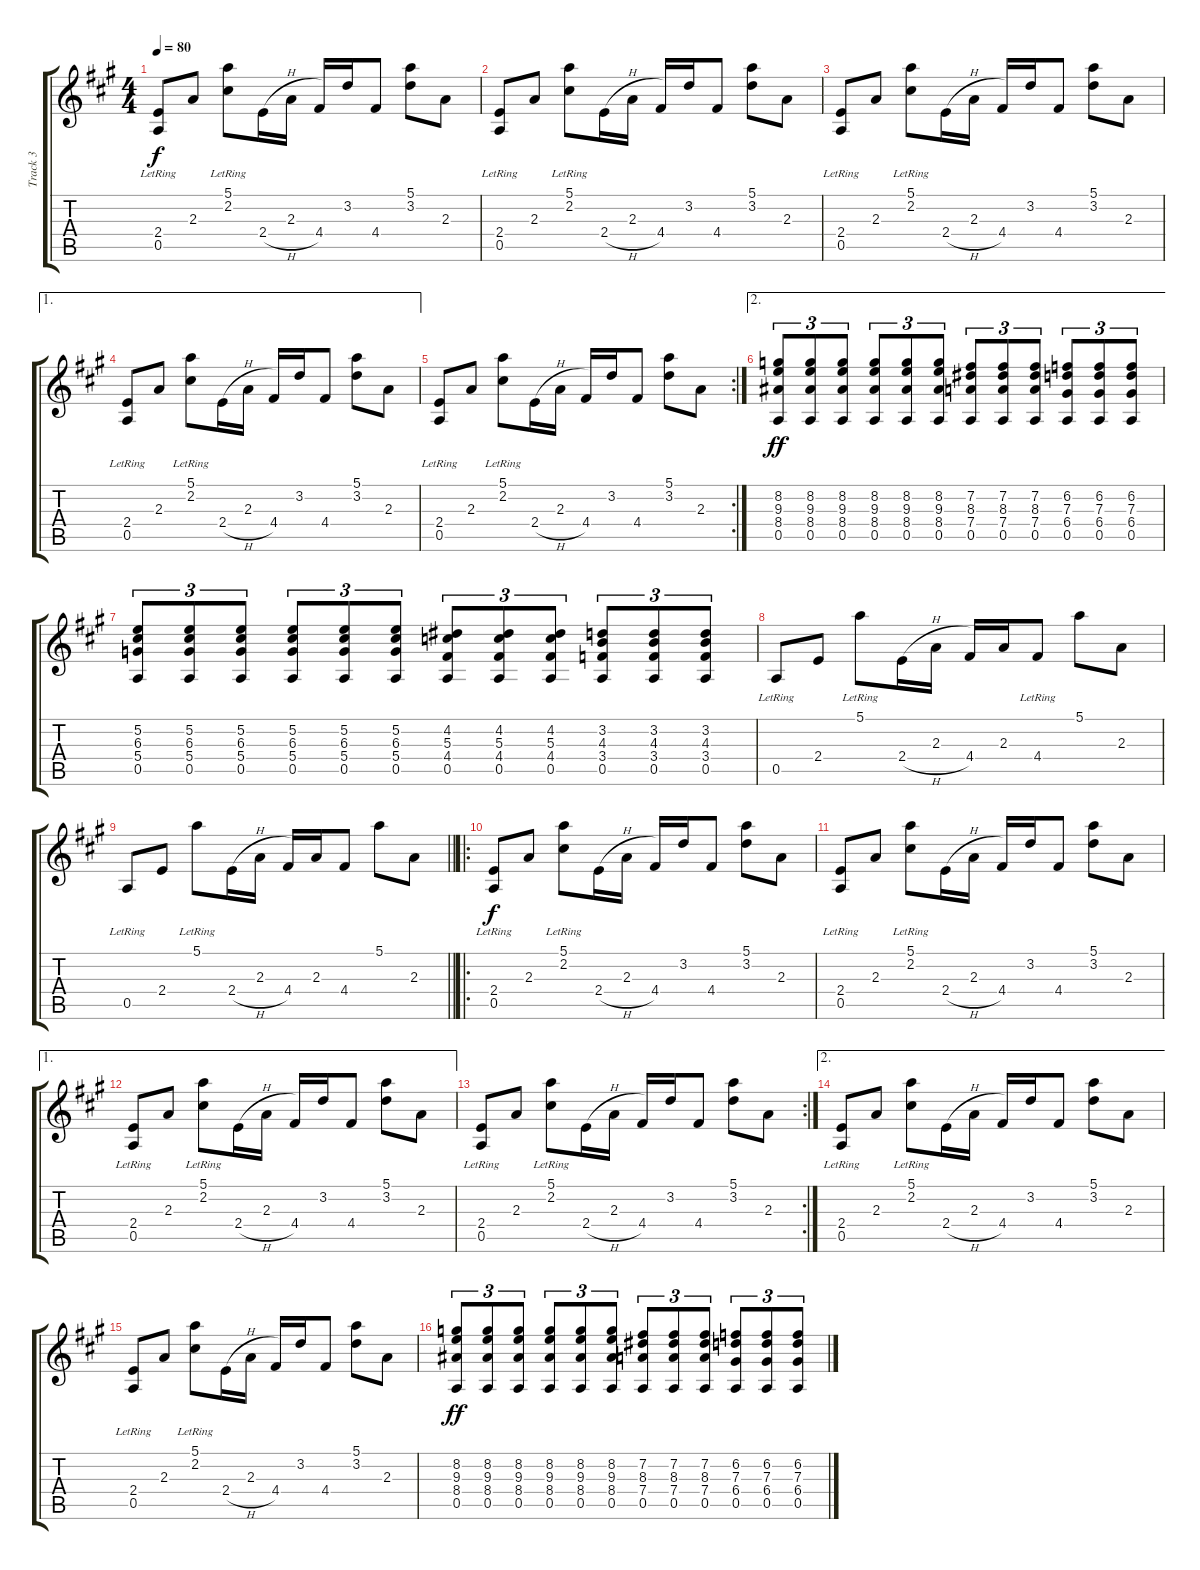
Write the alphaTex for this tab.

\track ("Track 3" "Track 3") {instrument electricguitarjazz}
\staff {score tabs}
\tuning (E4 B3 G3 D3 A2 E2) {hide}
\ts (4 4)
\tempo 80
\clef g2
\ks a
(2.4{lr} 0.5{lr}).8{dy f} 2.3.8 (5.1{lr} 2.2).8 2.4{h}.16 2.3.16 4.4.16 3.2.16 4.4.8 (5.1 3.2).8 2.3.8 |
(2.4{lr} 0.5{lr}).8 2.3.8 (5.1{lr} 2.2).8 2.4{h}.16 2.3.16 4.4.16 3.2.16 4.4.8 (5.1 3.2).8 2.3.8 |
(2.4{lr} 0.5{lr}).8 2.3.8 (5.1{lr} 2.2).8 2.4{h}.16 2.3.16 4.4.16 3.2.16 4.4.8 (5.1 3.2).8 2.3.8 |
\ae 1
(2.4{lr} 0.5{lr}).8 2.3.8 (5.1{lr} 2.2).8 2.4{h}.16 2.3.16 4.4.16 3.2.16 4.4.8 (5.1 3.2).8 2.3.8 |
\rc 2
(2.4{lr} 0.5{lr}).8 2.3.8 (5.1{lr} 2.2).8 2.4{h}.16 2.3.16 4.4.16 3.2.16 4.4.8 (5.1 3.2).8 2.3.8 |
\ae 2
(8.2 9.3 8.4 0.5).8{tu (3 2) dy ff} (8.2 9.3 8.4 0.5).8{tu (3 2)} (8.2 9.3 8.4 0.5).8{tu (3 2)} (8.2 9.3 8.4 0.5).8{tu (3 2)} (8.2 9.3 8.4 0.5).8{tu (3 2)} (8.2 9.3 8.4 0.5).8{tu (3 2)} (7.2 8.3 7.4 0.5).8{tu (3 2)} (7.2 8.3 7.4 0.5).8{tu (3 2)} (7.2 8.3 7.4 0.5).8{tu (3 2)} (6.2 7.3 6.4 0.5).8{tu (3 2)} (6.2 7.3 6.4 0.5).8{tu (3 2)} (6.2 7.3 6.4 0.5).8{tu (3 2)} |
(5.2 6.3 5.4 0.5).8{tu (3 2)} (5.2 6.3 5.4 0.5).8{tu (3 2)} (5.2 6.3 5.4 0.5).8{tu (3 2)} (5.2 6.3 5.4 0.5).8{tu (3 2)} (5.2 6.3 5.4 0.5).8{tu (3 2)} (5.2 6.3 5.4 0.5).8{tu (3 2)} (4.2 5.3 4.4 0.5).8{tu (3 2)} (4.2 5.3 4.4 0.5).8{tu (3 2)} (4.2 5.3 4.4 0.5).8{tu (3 2)} (3.2 4.3 3.4 0.5).8{tu (3 2)} (3.2 4.3 3.4 0.5).8{tu (3 2)} (3.2 4.3 3.4 0.5).8{tu (3 2)} |
0.5{lr}.8{volume 16} 2.4.8 5.1{lr}.8 2.4{h}.16 2.3.16 4.4.16 2.3.16 4.4{lr}.8 5.1.8 2.3.8 |
\barLineRight lightlight
0.5{lr}.8 2.4.8 5.1{lr}.8 2.4{h}.16 2.3.16 4.4.16 2.3.16 4.4.8 5.1.8 2.3.8 |
\ro
(2.4{lr} 0.5{lr}).8{dy f volume 6} 2.3.8 (5.1{lr} 2.2).8 2.4{h}.16 2.3.16 4.4.16 3.2.16 4.4.8 (5.1 3.2).8 2.3.8 |
(2.4{lr} 0.5{lr}).8 2.3.8 (5.1{lr} 2.2).8 2.4{h}.16 2.3.16 4.4.16 3.2.16 4.4.8 (5.1 3.2).8 2.3.8 |
\ae 1
(2.4{lr} 0.5{lr}).8 2.3.8 (5.1{lr} 2.2).8 2.4{h}.16 2.3.16 4.4.16 3.2.16 4.4.8 (5.1 3.2).8 2.3.8 |
\rc 2
(2.4{lr} 0.5{lr}).8 2.3.8 (5.1{lr} 2.2).8 2.4{h}.16 2.3.16 4.4.16 3.2.16 4.4.8 (5.1 3.2).8 2.3.8 |
\ae 2
(2.4{lr} 0.5{lr}).8 2.3.8 (5.1{lr} 2.2).8 2.4{h}.16 2.3.16 4.4.16 3.2.16 4.4.8 (5.1 3.2).8 2.3.8 |
(2.4{lr} 0.5{lr}).8 2.3.8 (5.1{lr} 2.2).8 2.4{h}.16 2.3.16 4.4.16 3.2.16 4.4.8 (5.1 3.2).8 2.3.8 |
(8.2 9.3 8.4 0.5).8{tu (3 2) dy ff} (8.2 9.3 8.4 0.5).8{tu (3 2)} (8.2 9.3 8.4 0.5).8{tu (3 2)} (8.2 9.3 8.4 0.5).8{tu (3 2)} (8.2 9.3 8.4 0.5).8{tu (3 2)} (8.2 9.3 8.4 0.5).8{tu (3 2)} (7.2 8.3 7.4 0.5).8{tu (3 2)} (7.2 8.3 7.4 0.5).8{tu (3 2)} (7.2 8.3 7.4 0.5).8{tu (3 2)} (6.2 7.3 6.4 0.5).8{tu (3 2)} (6.2 7.3 6.4 0.5).8{tu (3 2)} (6.2 7.3 6.4 0.5).8{tu (3 2)}
